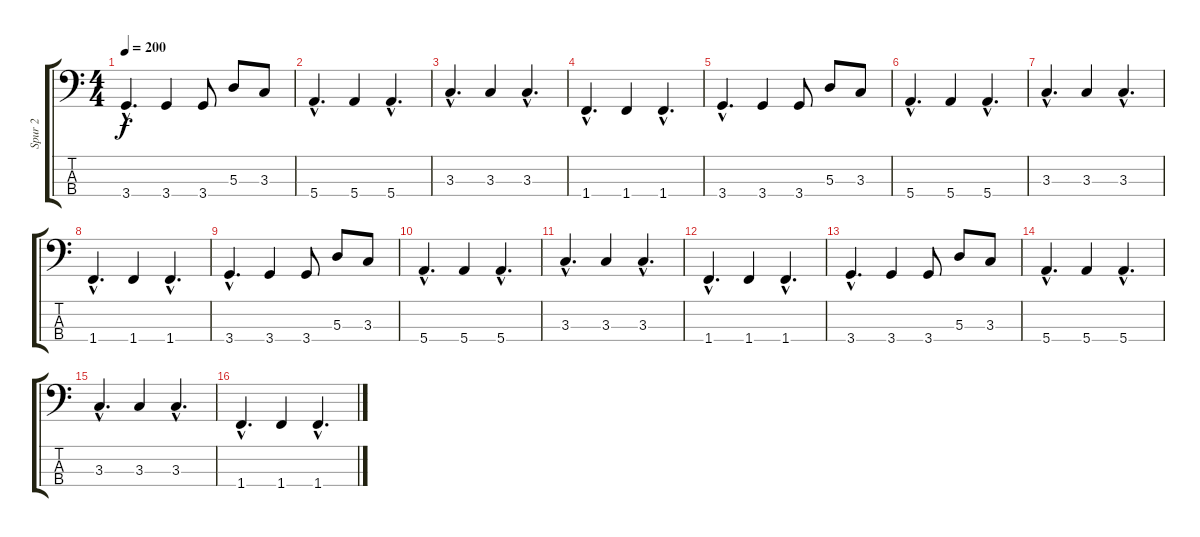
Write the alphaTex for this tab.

\track ("Spur 2" "Spur 2") {instrument electricbasspick}
\staff {score tabs}
\tuning (G2 D2 A1 E1) {hide}
\ts (4 4)
\tempo 200
\clef f4
\ks c
3.4{hac}.4{d dy f} 3.4.4 3.4.8 5.3.8 3.3.8 |
5.4{hac}.4{d} 5.4.4 5.4{hac}.4{d} |
3.3{hac}.4{d} 3.3.4 3.3{hac}.4{d} |
1.4{hac}.4{d} 1.4.4 1.4{hac}.4{d} |
3.4{hac}.4{d} 3.4.4 3.4.8 5.3.8 3.3.8 |
5.4{hac}.4{d} 5.4.4 5.4{hac}.4{d} |
3.3{hac}.4{d} 3.3.4 3.3{hac}.4{d} |
1.4{hac}.4{d} 1.4.4 1.4{hac}.4{d} |
3.4{hac}.4{d} 3.4.4 3.4.8 5.3.8 3.3.8 |
5.4{hac}.4{d} 5.4.4 5.4{hac}.4{d} |
3.3{hac}.4{d} 3.3.4 3.3{hac}.4{d} |
1.4{hac}.4{d} 1.4.4 1.4{hac}.4{d} |
3.4{hac}.4{d} 3.4.4 3.4.8 5.3.8 3.3.8 |
5.4{hac}.4{d} 5.4.4 5.4{hac}.4{d} |
3.3{hac}.4{d} 3.3.4 3.3{hac}.4{d} |
1.4{hac}.4{d} 1.4.4 1.4{hac}.4{d}
